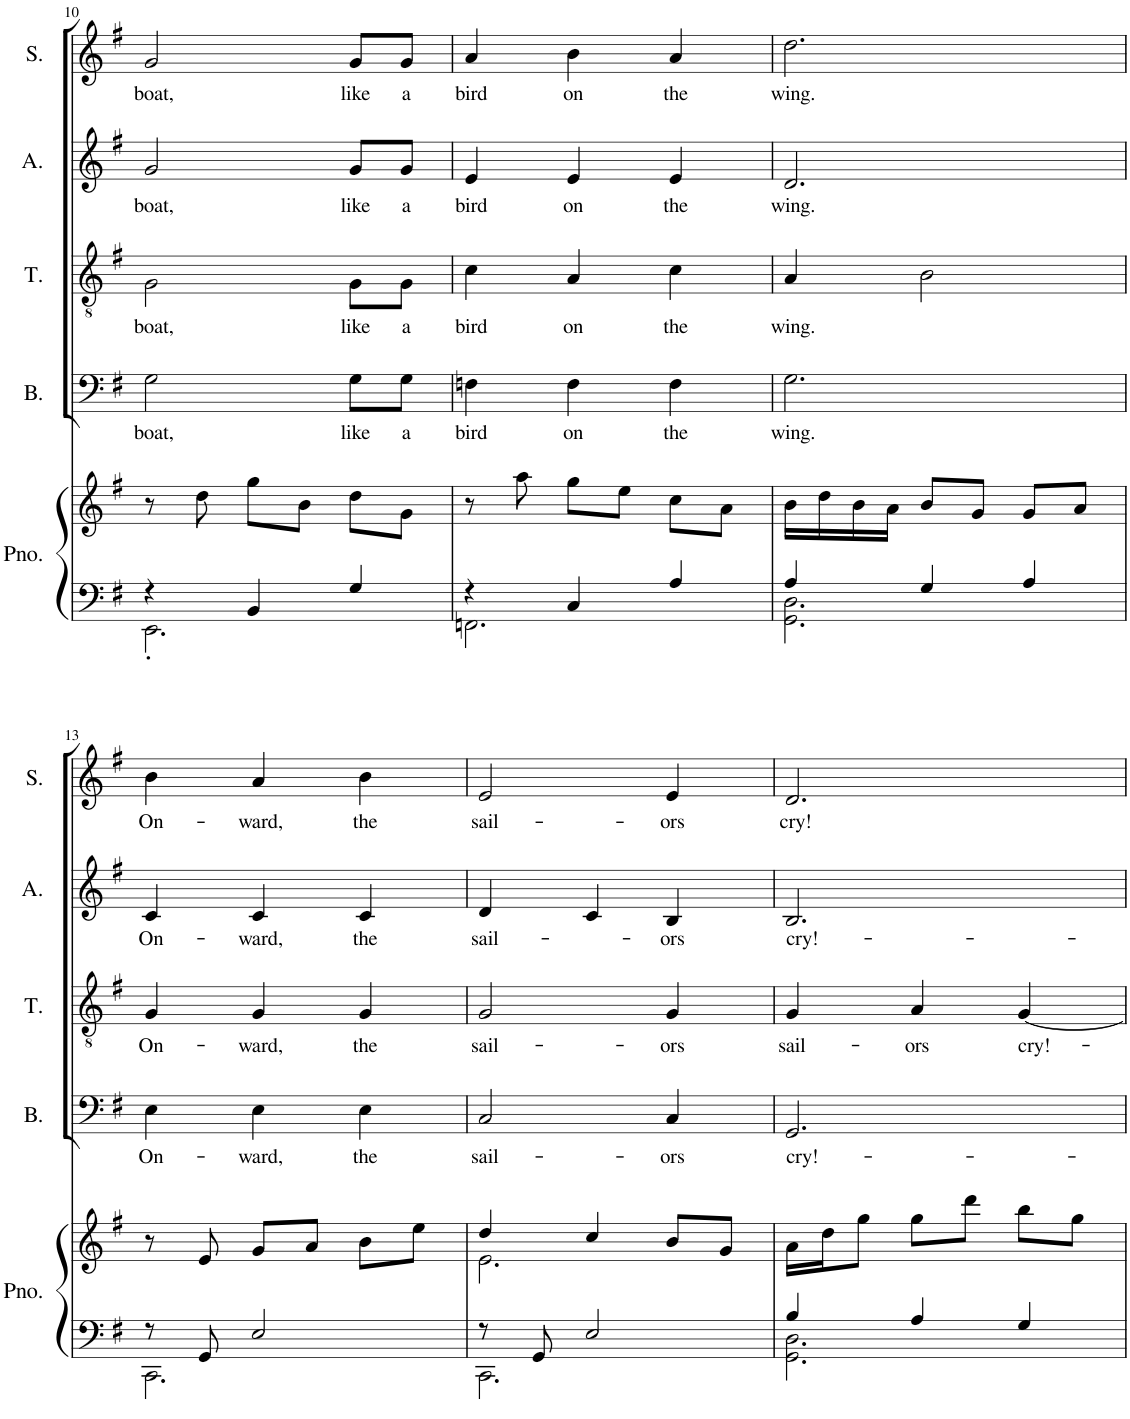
**kern	**kern	**kern	**text	**kern	**text	**kern	**text	**kern	**text
*part5	*part5	*part4	*part4	*part3	*part3	*part2	*part2	*part1	*part1
*staff6	*staff5	*staff4	*staff4	*staff3	*staff3	*staff2	*staff2	*staff1	*staff1
*I"Piano	*	*I"Bass	*	*I"Tenor	*	*I"Alto	*	*I"Soprano	*
*I'Pno.	*	*I'B.	*	*I'T.	*	*I'A.	*	*I'S.	*
!!LO:PB:g=z
*clefF4	*clefG2	*clefF4	*	*clefGv2	*	*clefG2	*	*clefG2	*
*k[f#]	*k[f#]	*k[f#]	*	*k[f#]	*	*k[f#]	*	*k[f#]	*
*M3/4	*M3/4	*M3/4	*	*M3/4	*	*M3/4	*	*M3/4	*
=10	=10	=10	=10	=10	=10	=10	=10	=10	=10
*^	*	*	*	*	*	*	*	*	*
!	!	!	!	!LO:LY:b	!	!LO:LY:b	!	!LO:LY:b	!	!LO:LY:b
4r	2.EE'\	8r	2G\	boat,	2G\	boat,	2g/	boat,	2g/	boat,
.	.	8dd\	.	.	.	.	.	.	.	.
4BB/	.	8gg\L	.	.	.	.	.	.	.	.
.	.	8b\J	.	.	.	.	.	.	.	.
!	!	!	!	!LO:LY:b	!	!LO:LY:b	!	!LO:LY:b	!	!LO:LY:b
4G/	.	8dd\L	8G\L	like	8G\L	like	8g/L	like	8g/L	like
!	!	!	!	!LO:LY:b	!	!LO:LY:b	!	!LO:LY:b	!	!LO:LY:b
.	.	8g\J	8G\J	a	8G\J	a	8g/J	a	8g/J	a
=11	=11	=11	=11	=11	=11	=11	=11	=11	=11	=11
!	!	!	!	!LO:LY:b	!	!LO:LY:b	!	!LO:LY:b	!	!LO:LY:b
4r	2.FFn\	8r	4Fn\	bird	4c\	bird	4e/	bird	4a/	bird
.	.	8aa\	.	.	.	.	.	.	.	.
!	!	!	!	!LO:LY:b	!	!LO:LY:b	!	!LO:LY:b	!	!LO:LY:b
4C/	.	8gg\L	4F\	on	4A/	on	4e/	on	4b\	on
.	.	8ee\J	.	.	.	.	.	.	.	.
!	!	!	!	!LO:LY:b	!	!LO:LY:b	!	!LO:LY:b	!	!LO:LY:b
4A/	.	8cc\L	4F\	the	4c\	the	4e/	the	4a/	the
.	.	8a\J	.	.	.	.	.	.	.	.
=12	=12	=12	=12	=12	=12	=12	=12	=12	=12	=12
!	!	!	!	!LO:LY:b	!	!LO:LY:b	!	!LO:LY:b	!	!LO:LY:b
4A/	2.GG\ 2.D\	16b\LL	2.G\	wing.	4A/	wing.	2.d/	wing.	2.dd\	wing.
.	.	16dd\	.	.	.	.	.	.	.	.
.	.	16b\	.	.	.	.	.	.	.	.
.	.	16a\JJ	.	.	.	.	.	.	.	.
4G/	.	8b/L	.	.	2B\	.	.	.	.	.
.	.	8g/J	.	.	.	.	.	.	.	.
4A/	.	8g/L	.	.	.	.	.	.	.	.
.	.	8a/J	.	.	.	.	.	.	.	.
!!LO:LB:g=z
=13	=13	=13	=13	=13	=13	=13	=13	=13	=13	=13
!	!	!	!	!LO:LY:b	!	!LO:LY:b	!	!LO:LY:b	!	!LO:LY:b
8r	2.CC\	8r	4E\	On-	4G/	On-	4c/	On-	4b\	On-
8GG/	.	8e/	.	.	.	.	.	.	.	.
!	!	!	!	!LO:LY:b	!	!LO:LY:b	!	!LO:LY:b	!	!LO:LY:b
2E/	.	8g/L	4E\	-ward,	4G/	-ward,	4c/	-ward,	4a/	-ward,
.	.	8a/J	.	.	.	.	.	.	.	.
!	!	!	!	!LO:LY:b	!	!LO:LY:b	!	!LO:LY:b	!	!LO:LY:b
.	.	8b\L	4E\	the	4G/	the	4c/	the	4b\	the
.	.	8ee\J	.	.	.	.	.	.	.	.
=14	=14	=14	=14	=14	=14	=14	=14	=14	=14	=14
*	*	*^	*	*	*	*	*	*	*	*
!	!	!	!	!	!LO:LY:b	!	!LO:LY:b	!	!LO:LY:b	!	!LO:LY:b
8r	2.CC\	4dd/	2.e\	2C/	sail-	2G/	sail-	4d/	sail-	2e/	sail-
8GG/	.	.	.	.	.	.	.	.	.	.	.
2E/	.	4cc/	.	.	.	.	.	4c/	.	.	.
!	!	!	!	!	!LO:LY:b	!	!LO:LY:b	!	!LO:LY:b	!	!LO:LY:b
.	.	8b/L	.	4C/	-ors	4G/	-ors	4B/	-ors	4e/	-ors
.	.	8g/J	.	.	.	.	.	.	.	.	.
*	*	*v	*v	*	*	*	*	*	*	*	*
=15	=15	=15	=15	=15	=15	=15	=15	=15	=15	=15
!	!	!	!	!LO:LY:b	!	!LO:LY:b	!	!LO:LY:b	!	!LO:LY:b
4B/	2.GG\ 2.D\	16a\LL	2.GG/	cry!-	4G/	sail-	2.B/	cry!-	2.d/	cry!
.	.	16dd\J	.	.	.	.	.	.	.	.
.	.	8gg\J	.	.	.	.	.	.	.	.
!	!	!	!	!	!	!LO:LY:b	!	!	!	!
4A/	.	8gg\L	.	.	4A/	-ors	.	.	.	.
.	.	8ddd\J	.	.	.	.	.	.	.	.
!	!	!	!	!	!	!LO:LY:b	!	!	!	!
4G/	.	8bb\L	.	.	[4G/	cry!-	.	.	.	.
.	.	8gg\J	.	.	.	.	.	.	.	.
*v	*v	*	*	*	*	*	*	*	*	*
=	=	=	=	=	=	=	=	=	=
*-	*-	*-	*-	*-	*-	*-	*-	*-	*-
